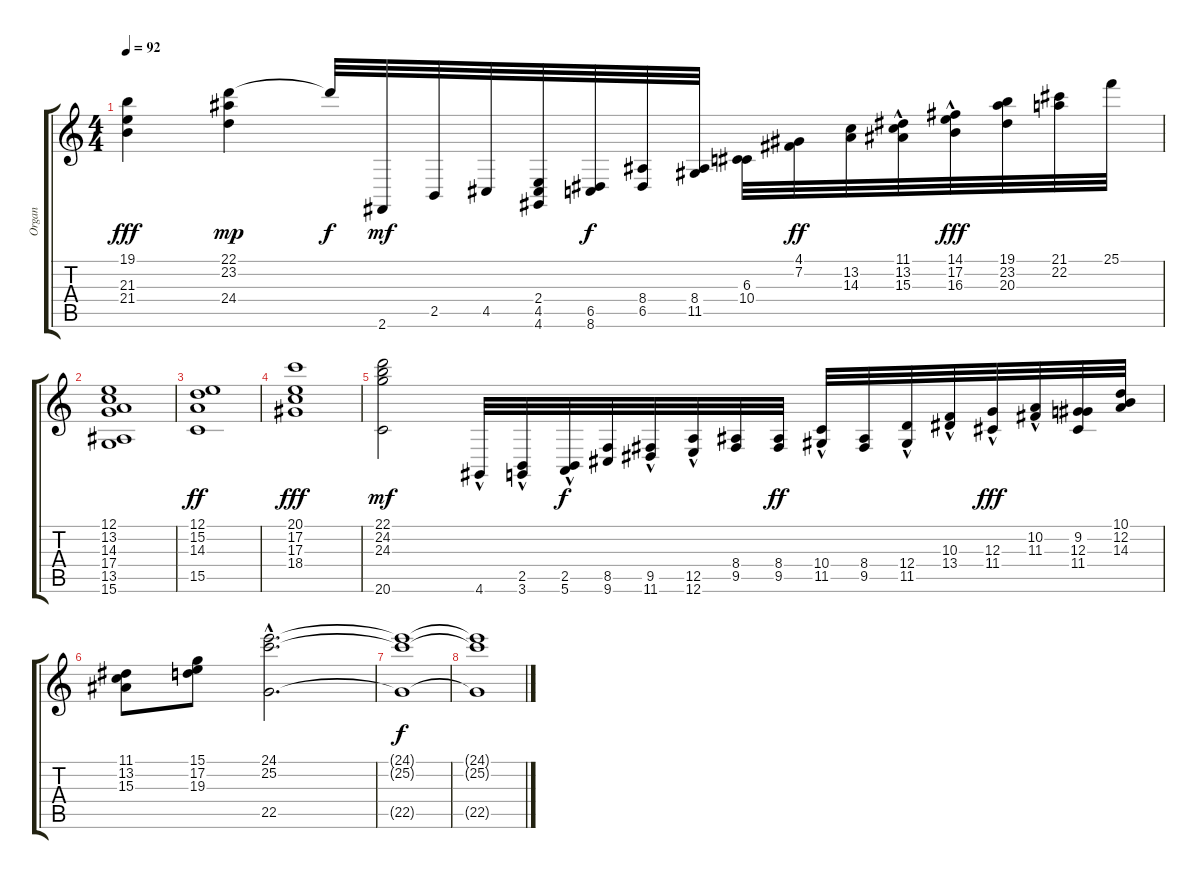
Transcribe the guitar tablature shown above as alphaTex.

\track ("Organ " "Organ ") {instrument rockorgan}
\staff {score tabs}
\tuning (E4 B3 G3 D3 A2 E2) {hide}
\ts (4 4)
\tempo 92
\clef g2
\ks c
(19.1 21.3 21.4).4{dy fff} (22.1 23.2 24.4).4{dy mp} 22.1{t}.32{dy f} 2.6.32{dy mf} 2.5.32 4.5.32 (2.4 4.5 4.6).32 (6.5 8.6).32{dy f} (8.4 6.5).32 (8.4 11.5).32 (6.3 10.4).32 (4.1 7.2).32{dy ff} (13.2 14.3).32 (11.1 13.2{hac} 15.3{hac}).32 (14.1 17.2{hac} 16.3).32{dy fff} (19.1 23.2 20.3).32 (21.1 22.2).32 25.1.32 |
(12.1 13.2 14.3 17.4 13.5 15.6).1 |
(12.1 15.2 14.3 15.5).1{dy ff} |
(20.1 17.2 17.3 18.4).1{dy fff} |
(22.1 24.2 24.3 20.6).2{dy mf} 4.6{hac}.32 (2.5{hac} 3.6).32 (2.5 5.6{hac}).32{dy f} (8.5 9.6).32 (9.5{hac} 11.6{hac}).32 (12.5{hac} 12.6{hac}).32 (8.4 9.5).32 (8.4 9.5).32{dy ff} (10.4{hac} 11.5).32 (8.4 9.5).32 (12.4{hac} 11.5{hac}).32 (10.3 13.4{hac}).32 (12.3{hac} 11.4).32{dy fff} (10.2{hac} 11.3{hac}).32 (9.2 12.3 11.4).32 (10.1 12.2 14.3).32 |
(11.1 13.2 15.3).8 (15.1 17.2 19.3).8 (24.1{hac} 25.2{hac} 22.5{hac}).2{d} |
(24.1{t} 25.2{t} 22.5{t}).1{dy f} |
(24.1{t} 25.2{t} 22.5{t}).1
